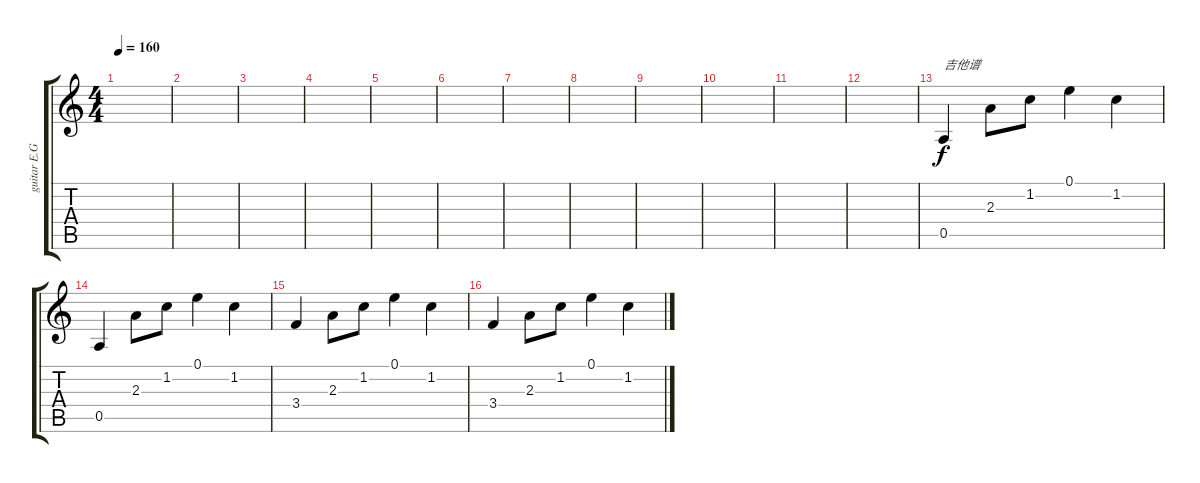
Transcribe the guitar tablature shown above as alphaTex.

\track ("guitar E.GHE fuge" "guitar E.G") {instrument overdrivenguitar}
\staff {score tabs}
\tuning (E4 B3 G3 D3 A2 E2) {hide}
\ts (4 4)
\tempo 160
\clef g2
\ks c
|
|
|
|
|
|
|
|
|
|
|
|
0.5.4{txt "吉他谱"} 2.3.8 1.2.8 0.1.4 1.2.4 |
0.5.4 2.3.8 1.2.8 0.1.4 1.2.4 |
3.4.4 2.3.8 1.2.8 0.1.4 1.2.4 |
3.4.4 2.3.8 1.2.8 0.1.4 1.2.4
